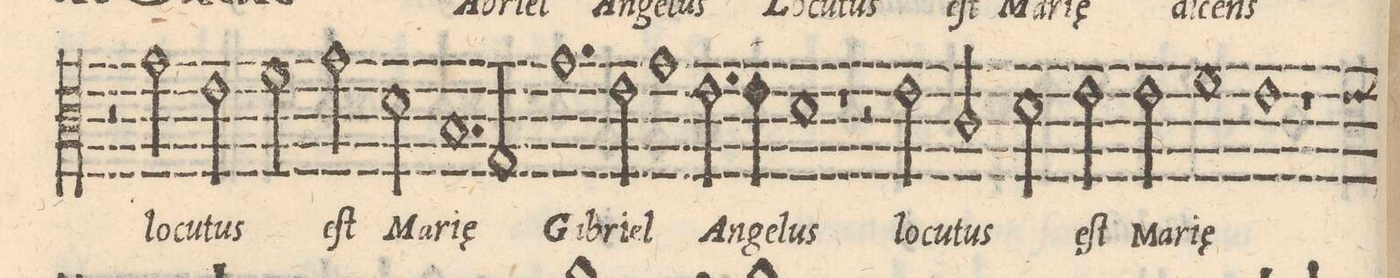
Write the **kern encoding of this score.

**kern	**text
*I"ALTVS	*
*clefC3	*
*k[]	*
*met(C|)	*
*M2/1	*
2r	.
2g\	lo-
=9-	=9-
2e\	-cu-
2f\	-tus
2g\	eſt
2d\	Ma-
=10-	=10-
1.B	-ri-
2G/	-ę
=11-	=11-
1.g	Ga-
2e\	-bri-
=12-	=12-
1g	-el
2.e\	An-
4e\	-ge-
=13-	=13-
1d	-lus
1r	.
=14-	=14-
2r	.
2e\	lo-
2c/	-cu-
2d\	-tus
=15-	=15-
2e\	eſt
2e\	Ma-
1f	-ri-
=16-	=16-
1e	-ę
1r	.
*custos:e	*
=17-	=17-
*-	*-
